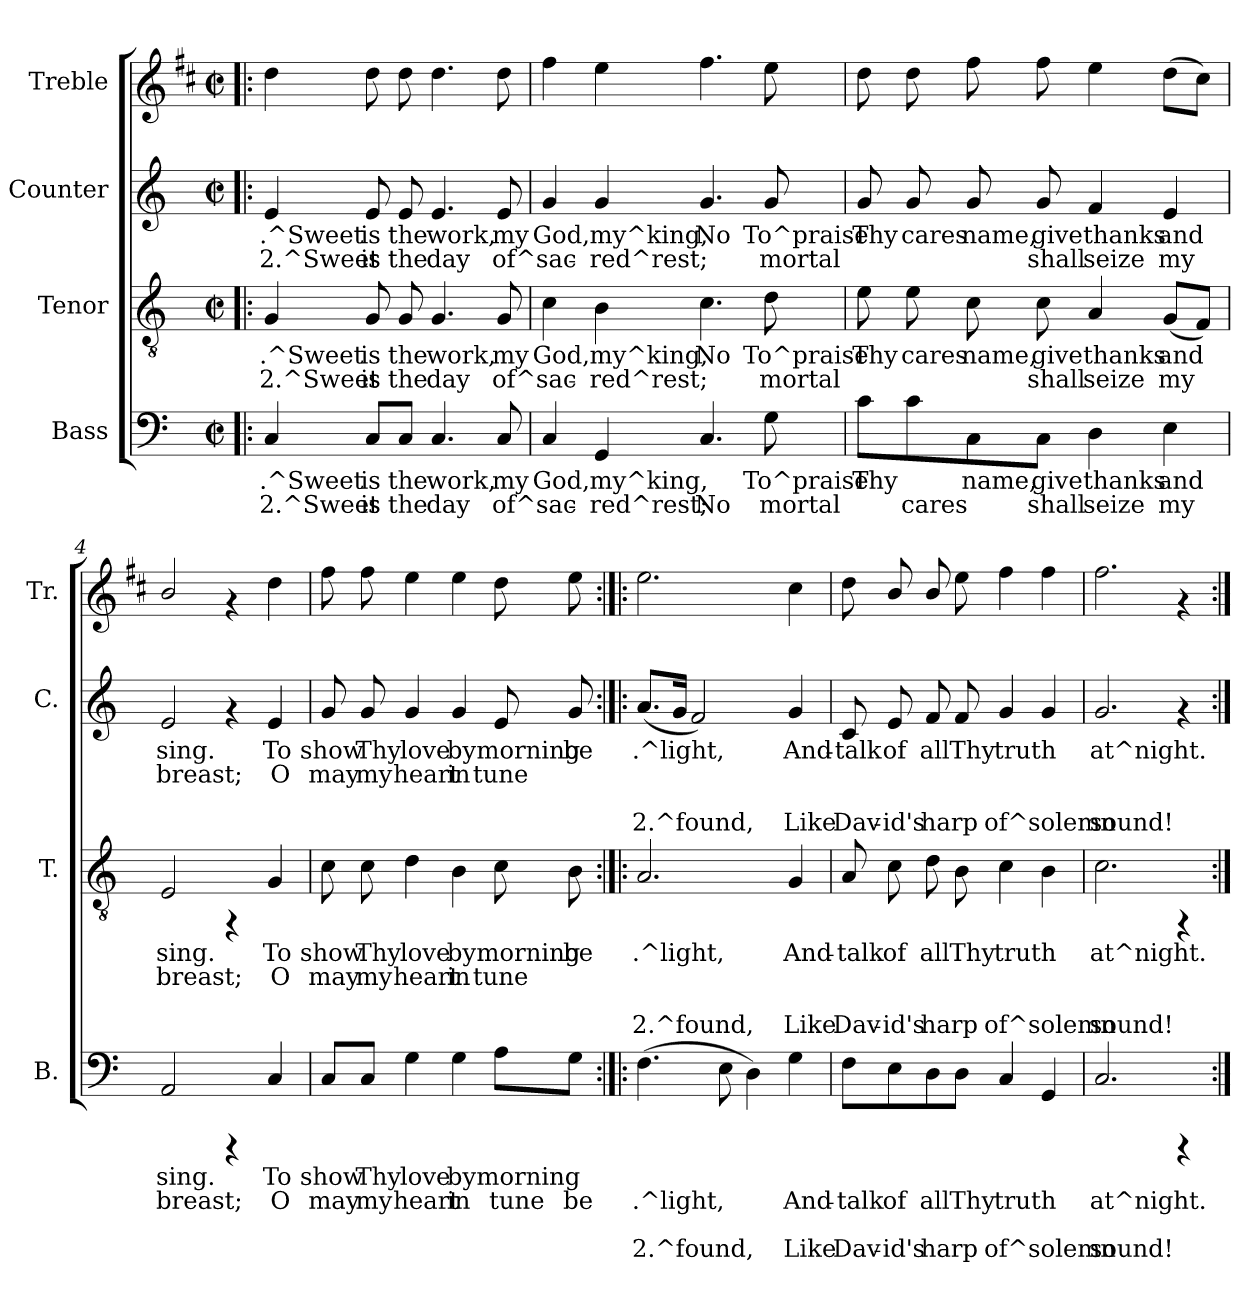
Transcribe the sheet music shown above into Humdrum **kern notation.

**kern	**text	**text	**text	**text	**kern	**text	**text	**text	**text	**kern	**text	**text	**text	**text	**kern
*part4	*part4	*part4	*part4	*part4	*part3	*part3	*part3	*part3	*part3	*part2	*part2	*part2	*part2	*part2	*part1
*staff4	*staff4	*staff4	*staff4	*staff4	*staff3	*staff3	*staff3	*staff3	*staff3	*staff2	*staff2	*staff2	*staff2	*staff2	*staff1
*I"Bass	*	*	*	*	*I"Tenor	*	*	*	*	*I"Counter	*	*	*	*	*I"Treble
*I'B.	*	*	*	*	*I'T.	*	*	*	*	*I'C.	*	*	*	*	*I'Tr.
!!LO:PB:g=z
*stria5	*	*	*	*	*stria5	*	*	*	*	*stria5	*	*	*	*	*stria5
*clefF4	*	*	*	*	*clefGv2	*	*	*	*	*clefG2	*	*	*	*	*clefG2
*	*	*	*	*	*	*	*	*	*	*	*	*	*	*	*ITrd1c2
*k[]	*	*	*	*	*k[]	*	*	*	*	*k[]	*	*	*	*	*k[]
*C:	*	*	*	*	*C:	*	*	*	*	*C:	*	*	*	*	*C:
*M2/2	*	*	*	*	*M2/2	*	*	*	*	*M2/2	*	*	*	*	*M2/2
*met(c|)	*	*	*	*	*met(c|)	*	*	*	*	*met(c|)	*	*	*	*	*met(c|)
=1!|:	=1!|:	=1!|:	=1!|:	=1!|:	=1!|:	=1!|:	=1!|:	=1!|:	=1!|:	=1!|:	=1!|:	=1!|:	=1!|:	=1!|:	=1!|:
!	!LO:LY:a:rj	!LO:LY:a:rj	!	!	!	!LO:LY:a:rj	!LO:LY:b:rj	!	!	!	!LO:LY:b:rj	!LO:LY:b:rj	!	!	!
4C/	.^Sweet	2.^Sweet	.	.	4G/	.^Sweet	2.^Sweet	.	.	4e/	.^Sweet	2.^Sweet	.	.	4cc\
!	!LO:LY:a:rj	!LO:LY:a:rj	!	!	!	!LO:LY:a:rj	!LO:LY:b:rj	!	!	!	!LO:LY:b:rj	!LO:LY:b:rj	!	!	!
8C/L	is	is	.	.	8G/	is	is	.	.	8e/	is	is	.	.	8cc\
!	!LO:LY:a:rj	!LO:LY:a:rj	!	!	!	!LO:LY:a:rj	!LO:LY:b:rj	!	!	!	!LO:LY:b:rj	!LO:LY:b:rj	!	!	!
8C/J	the	the	.	.	8G/	the	the	.	.	8e/	the	the	.	.	8cc\
!	!LO:LY:a:rj	!LO:LY:a:rj	!	!	!	!LO:LY:a:rj	!LO:LY:b:rj	!	!	!	!LO:LY:b:rj	!LO:LY:b:rj	!	!	!
4.C/	work,	day	.	.	4.G/	work,	day	.	.	4.e/	work,	day	.	.	4.cc\
!	!LO:LY:a:rj	!LO:LY:a:rj	!	!	!	!LO:LY:a:rj	!LO:LY:b:rj	!	!	!	!LO:LY:b:rj	!LO:LY:b:rj	!	!	!
8C/	my	of^sac-	.	.	8G/	my	of^sac-	.	.	8e/	my	of^sac-	.	.	8cc\
=2	=2	=2	=2	=2	=2	=2	=2	=2	=2	=2	=2	=2	=2	=2	=2
!	!LO:LY:a:rj	!LO:LY:a:rj	!	!	!	!LO:LY:a:rj	!LO:LY:b:rj	!	!	!	!LO:LY:b:rj	!LO:LY:b:rj	!	!	!
4C/	-God,	.	.	.	4c\	-God,	.	.	.	4g/	-God,	.	.	.	4ee\
!	!LO:LY:a:rj	!LO:LY:a:rj	!	!	!	!LO:LY:a:rj	!LO:LY:b:rj	!	!	!	!LO:LY:b:rj	!LO:LY:b:rj	!	!	!
4GG/	my^king,	red^rest;	.	.	4B\	my^king,	red^rest;	.	.	4g/	my^king,	red^rest;	.	.	4dd\
!	!LO:LY:a:rj	!LO:LY:a:rj	!	!	!	!LO:LY:a:rj	!LO:LY:b:rj	!	!	!	!LO:LY:b:rj	!LO:LY:b:rj	!	!	!
4.C/	.	No	.	.	4.c\	No	.	.	.	4.g/	No	.	.	.	4.ee\
!	!LO:LY:a:rj	!LO:LY:a:rj	!	!	!	!LO:LY:a:rj	!LO:LY:b:rj	!	!	!	!LO:LY:b:rj	!LO:LY:b:rj	!	!	!
8G\	To^praise	mortal	.	.	8d\	To^praise	mortal	.	.	8g/	To^praise	mortal	.	.	8dd\
=3	=3	=3	=3	=3	=3	=3	=3	=3	=3	=3	=3	=3	=3	=3	=3
!	!LO:LY:a:rj	!LO:LY:a:rj	!	!	!	!LO:LY:a:rj	!LO:LY:b:rj	!	!	!	!LO:LY:b:rj	!LO:LY:b:rj	!	!	!
8c\L	Thy	.	.	.	8e\	Thy	.	.	.	8g/	Thy	.	.	.	8cc\
!	!LO:LY:a:rj	!LO:LY:a:rj	!	!	!	!LO:LY:a:rj	!LO:LY:b:rj	!	!	!	!LO:LY:b:rj	!LO:LY:b:rj	!	!	!
8c\	.	cares	.	.	8e\	cares	.	.	.	8g/	cares	.	.	.	8cc\
!	!LO:LY:a:rj	!LO:LY:a:rj	!	!	!	!LO:LY:a:rj	!LO:LY:b:rj	!	!	!	!LO:LY:b:rj	!LO:LY:b:rj	!	!	!
8C\	name,	.	.	.	8c\	name,	.	.	.	8g/	name,	.	.	.	8ee\
!	!LO:LY:a:rj	!LO:LY:a:rj	!	!	!	!LO:LY:a:rj	!LO:LY:b:rj	!	!	!	!LO:LY:b:rj	!LO:LY:b:rj	!	!	!
8C\J	give	shall	.	.	8c\	give	shall	.	.	8g/	give	shall	.	.	8ee\
!	!LO:LY:a:rj	!LO:LY:a:rj	!	!	!	!LO:LY:a:rj	!LO:LY:b:rj	!	!	!	!LO:LY:b:rj	!LO:LY:b:rj	!	!	!
4D\	thanks	seize	.	.	4A/	thanks	seize	.	.	4f/	thanks	seize	.	.	4dd\
!	!LO:LY:a:rj	!LO:LY:a:rj	!	!	!	!LO:LY:a:rj	!LO:LY:b:rj	!	!	!	!LO:LY:b:rj	!LO:LY:b:rj	!	!	!
4E\	and	my	.	.	(<8G/L	and	my	.	.	4e/	and	my	.	.	(>8cc\L
!	!	!	!	!	!	!LO:LY:a:rj	!LO:LY:b:rj	!	!	!	!	!	!	!	!
.	.	.	.	.	8F/J)	.	.	.	.	.	.	.	.	.	8b\J)
=4	=4	=4	=4	=4	=4	=4	=4	=4	=4	=4	=4	=4	=4	=4	=4
!	!LO:LY:a:rj	!LO:LY:a:rj	!	!	!	!LO:LY:a:rj	!LO:LY:b:rj	!	!	!	!LO:LY:b:rj	!LO:LY:b:rj	!	!	!
2AA/	sing.	breast;	.	.	2E/	sing.	breast;	.	.	2e/	sing.	breast;	.	.	2a/
4rCCC	.	.	.	.	4rFF	.	.	.	.	4rf	.	.	.	.	4rf
!	!LO:LY:a:rj	!LO:LY:a:rj	!	!	!	!LO:LY:a:rj	!LO:LY:b:rj	!	!	!	!LO:LY:b:rj	!LO:LY:b:rj	!	!	!
4C/	To	O	.	.	4G/	To	O	.	.	4e/	To	O	.	.	4cc\
=5	=5	=5	=5	=5	=5	=5	=5	=5	=5	=5	=5	=5	=5	=5	=5
!	!LO:LY:a:rj	!LO:LY:a:rj	!	!	!	!LO:LY:a:rj	!LO:LY:b:rj	!	!	!	!LO:LY:b:rj	!LO:LY:b:rj	!	!	!
8C/L	show	may	.	.	8c\	show	may	.	.	8g/	show	may	.	.	8ee\
!	!LO:LY:a:rj	!LO:LY:a:rj	!	!	!	!LO:LY:a:rj	!LO:LY:b:rj	!	!	!	!LO:LY:b:rj	!LO:LY:b:rj	!	!	!
8C/J	Thy	my	.	.	8c\	Thy	my	.	.	8g/	Thy	my	.	.	8ee\
!	!LO:LY:a:rj	!LO:LY:a:rj	!	!	!	!LO:LY:a:rj	!LO:LY:b:rj	!	!	!	!LO:LY:b:rj	!LO:LY:b:rj	!	!	!
4G\	love	heart	.	.	4d\	love	heart	.	.	4g/	love	heart	.	.	4dd\
!	!LO:LY:a:rj	!LO:LY:a:rj	!	!	!	!LO:LY:a:rj	!LO:LY:b:rj	!	!	!	!LO:LY:b:rj	!LO:LY:b:rj	!	!	!
4G\	by	in	.	.	4B\	by	in	.	.	4g/	by	in	.	.	4dd\
!	!LO:LY:a:rj	!LO:LY:a:rj	!	!	!	!LO:LY:a:rj	!LO:LY:b:rj	!	!	!	!LO:LY:b:rj	!LO:LY:b:rj	!	!	!
8A\L	morning	tune	.	.	8c\	morning	tune	.	.	8e/	morning	tune	.	.	8cc\
!	!LO:LY:a:rj	!LO:LY:a:rj	!	!	!	!LO:LY:a:rj	!LO:LY:b:rj	!	!	!	!LO:LY:b:rj	!LO:LY:b:rj	!	!	!
8G\J	.	be	.	.	8B\	be	.	.	.	8g/	be	.	.	.	8dd\
!!LO:LB:g=z
=6:|!|:	=6:|!|:	=6:|!|:	=6:|!|:	=6:|!|:	=6:|!|:	=6:|!|:	=6:|!|:	=6:|!|:	=6:|!|:	=6:|!|:	=6:|!|:	=6:|!|:	=6:|!|:	=6:|!|:	=6:|!|:
!	!LO:LY:a:rj	!LO:LY:a:rj	!	!LO:LY:a:rj	!	!LO:LY:a:rj	!	!	!LO:LY:b:rj	!	!LO:LY:b:rj	!	!	!LO:LY:b:rj	!
(>4.F\	.	.^light,	.	2.^found,	2.A/	.^light,	.	.	2.^found,	(<8.a/L	.^light,	.	.	2.^found,	2.dd\
!	!	!	!	!	!	!	!	!	!	!	!LO:LY:b:rj	!	!	!LO:LY:b:rj	!
.	.	.	.	.	.	.	.	.	.	16g/J	.	.	.	-	.
!	!	!	!	!	!	!	!	!	!	!	!LO:LY:b:rj	!	!	!LO:LY:b:rj	!
.	.	.	.	.	.	.	.	.	.	2f/)	-	.	.	-	.
!	!LO:LY:a:rj	!LO:LY:a:rj	!	!LO:LY:a:rj	!	!	!	!	!	!	!	!	!	!	!
8E\	.	.	.	-	.	.	.	.	.	.	.	.	.	.	.
!	!LO:LY:a:rj	!LO:LY:a:rj	!	!LO:LY:a:rj	!	!	!	!	!	!	!	!	!	!	!
4D\)	-	.	.	-	.	.	.	.	.	.	.	.	.	.	.
!	!LO:LY:a:rj	!LO:LY:a:rj	!	!LO:LY:a:rj	!	!LO:LY:a:rj	!	!	!LO:LY:b:rj	!	!LO:LY:b:rj	!	!	!LO:LY:b:rj	!
4G\	-	And-	.	-Like	4G/	And-	.	.	-Like	4g/	-And-	.	.	-Like	4b\
=7	=7	=7	=7	=7	=7	=7	=7	=7	=7	=7	=7	=7	=7	=7	=7
!	!LO:LY:a:rj	!LO:LY:a:rj	!	!LO:LY:a:rj	!	!LO:LY:a:rj	!	!	!LO:LY:b:rj	!	!LO:LY:b:rj	!	!	!LO:LY:b:rj	!
8F\L	.	talk	.	Dav-	8A/	talk	.	.	Dav-	8c/	talk	.	.	Dav-	8cc\
!	!LO:LY:a:rj	!LO:LY:a:rj	!	!LO:LY:a:rj	!	!LO:LY:a:rj	!	!	!LO:LY:b:rj	!	!LO:LY:b:rj	!	!	!LO:LY:b:rj	!
8E\	-	of	.	id's	8c\	-of	.	.	id's	8e/	-of	.	.	id's	8a/
!	!LO:LY:a:rj	!LO:LY:a:rj	!	!LO:LY:a:rj	!	!LO:LY:a:rj	!	!	!LO:LY:b:rj	!	!LO:LY:b:rj	!	!	!LO:LY:b:rj	!
8D\	.	all	.	harp	8d\	all	.	.	harp	8f/	all	.	.	harp	8a/
!	!LO:LY:a:rj	!LO:LY:a:rj	!	!LO:LY:a:rj	!	!LO:LY:a:rj	!	!	!LO:LY:b:rj	!	!LO:LY:b:rj	!	!	!LO:LY:b:rj	!
8D\J	.	Thy	.	.	8B\	Thy	.	.	.	8f/	Thy	.	.	.	8dd\
!	!LO:LY:a:rj	!LO:LY:a:rj	!	!LO:LY:a:rj	!	!LO:LY:a:rj	!	!	!LO:LY:b:rj	!	!LO:LY:b:rj	!	!	!LO:LY:b:rj	!
4C/	.	truth	.	of^solemn	4c\	truth	.	.	of^solemn	4g/	truth	.	.	of^solemn	4ee\
!	!LO:LY:a:rj	!LO:LY:a:rj	!	!LO:LY:a:rj	!	!LO:LY:a:rj	!	!	!LO:LY:b:rj	!	!LO:LY:b:rj	!	!	!LO:LY:b:rj	!
4GG/	.	.	.	.	4B\	.	.	.	.	4g/	.	.	.	.	4ee\
=8	=8	=8	=8	=8	=8	=8	=8	=8	=8	=8	=8	=8	=8	=8	=8
!	!LO:LY:a:rj	!LO:LY:a:rj	!	!LO:LY:a:rj	!	!LO:LY:a:rj	!	!	!LO:LY:b:rj	!	!LO:LY:b:rj	!	!	!LO:LY:b:rj	!
2.C/	.	at^night.	.	sound!	2.c\	at^night.	.	.	sound!	2.g/	at^night.	.	.	sound!	2.ee\
4rCCC	.	.	.	.	4rFF	.	.	.	.	4rf	.	.	.	.	4rf
=:|!	=:|!	=:|!	=:|!	=:|!	=:|!	=:|!	=:|!	=:|!	=:|!	=:|!	=:|!	=:|!	=:|!	=:|!	=:|!
*-	*-	*-	*-	*-	*-	*-	*-	*-	*-	*-	*-	*-	*-	*-	*-
